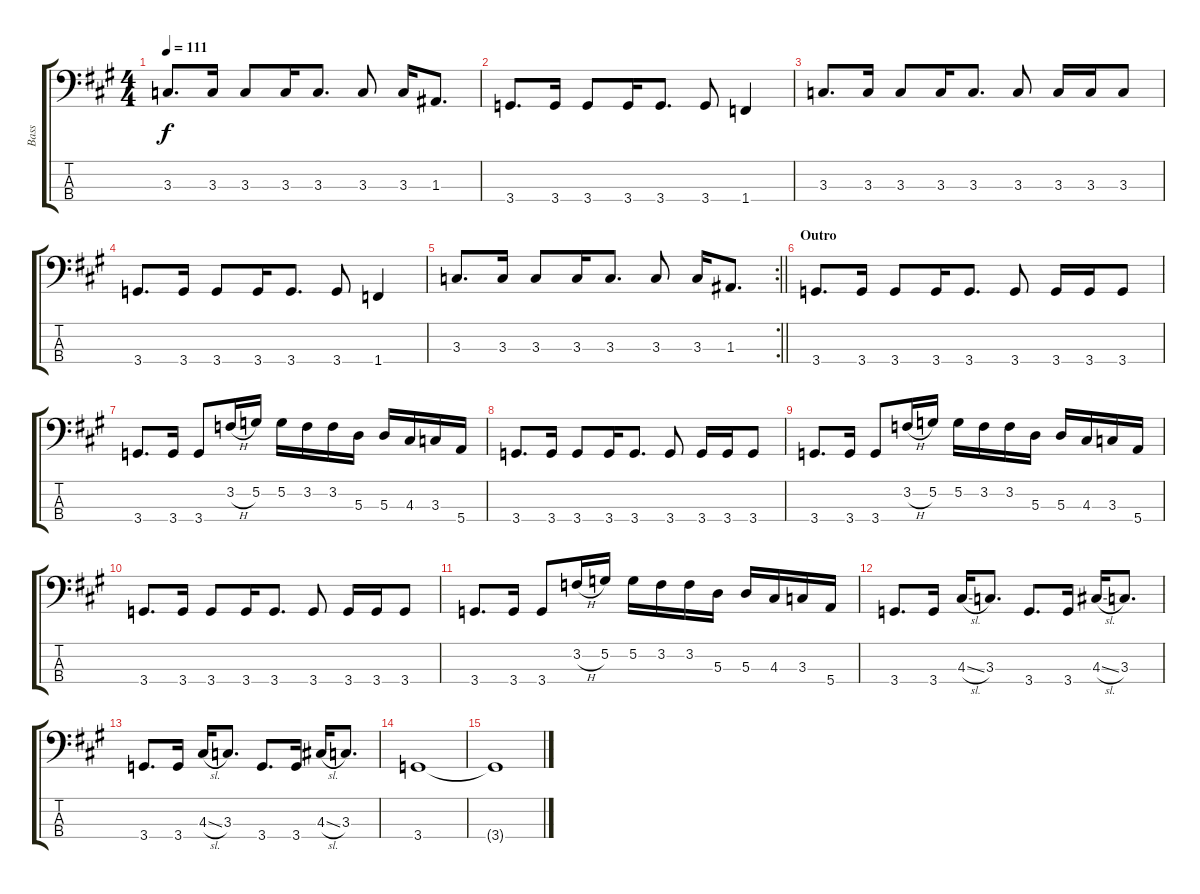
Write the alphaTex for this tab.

\track ("Bass" "Bass") {instrument electricbasspick}
\staff {score tabs}
\tuning (G2 D2 A1 E1) {hide}
\ts (4 4)
\tempo 111
\clef f4
\ks a
3.3.8{d dy f} 3.3.16 3.3.8 3.3.16 3.3.8{d} 3.3.8 3.3.16 1.3.8{d} |
3.4.8{d} 3.4.16 3.4.8 3.4.16 3.4.8{d} 3.4.8 1.4.4 |
3.3.8{d} 3.3.16 3.3.8 3.3.16 3.3.8{d} 3.3.8 3.3.16 3.3.16 3.3.8 |
3.4.8{d} 3.4.16 3.4.8 3.4.16 3.4.8{d} 3.4.8 1.4.4 |
\rc 2
\barLineRight lightlight
3.3.8{d} 3.3.16 3.3.8 3.3.16 3.3.8{d} 3.3.8 3.3.16 1.3.8{d} |
\section ("" "Outro")
3.4.8{d} 3.4.16 3.4.8 3.4.16 3.4.8{d} 3.4.8 3.4.16 3.4.16 3.4.8 |
3.4.8{d} 3.4.16 3.4.8 3.2{h}.16 5.2.16 5.2.16 3.2.16 3.2.16 5.3.16 5.3.16 4.3.16 3.3.16 5.4.16 |
3.4.8{d} 3.4.16 3.4.8 3.4.16 3.4.8{d} 3.4.8 3.4.16 3.4.16 3.4.8 |
3.4.8{d} 3.4.16 3.4.8 3.2{h}.16 5.2.16 5.2.16 3.2.16 3.2.16 5.3.16 5.3.16 4.3.16 3.3.16 5.4.16 |
3.4.8{d} 3.4.16 3.4.8 3.4.16 3.4.8{d} 3.4.8 3.4.16 3.4.16 3.4.8 |
3.4.8{d} 3.4.16 3.4.8 3.2{h}.16 5.2.16 5.2.16 3.2.16 3.2.16 5.3.16 5.3.16 4.3.16 3.3.16 5.4.16 |
3.4.8{d} 3.4.16 4.3{sl}.16 3.3.8{d} 3.4.8{d} 3.4.16 4.3{sl}.16 3.3.8{d} |
3.4.8{d} 3.4.16 4.3{sl}.16 3.3.8{d} 3.4.8{d} 3.4.16 4.3{sl}.16 3.3.8{d} |
3.4.1 |
3.4{t}.1
